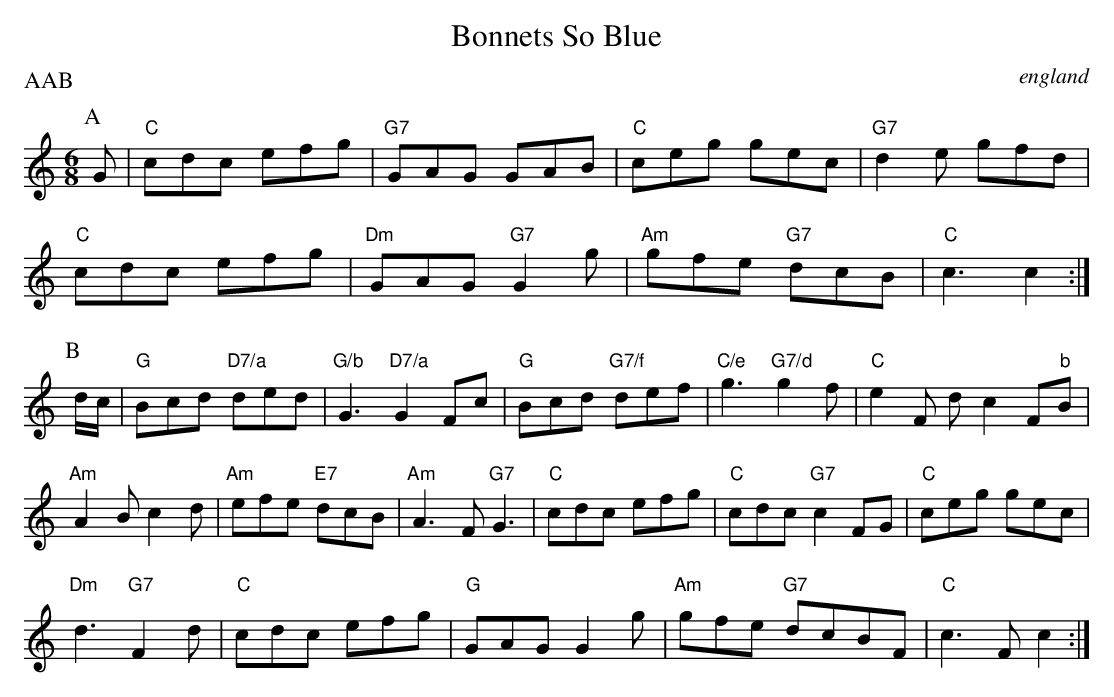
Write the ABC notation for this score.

X:1
T:Bonnets So Blue
O:england
P:AAB
M:4/4
K:C
M:6/8
P:A
G|"C"cdc efg|"G7"GAG GAB|"C"ceg gec|"G7"d2e gfd|
"C"cdc efg|"Dm"GAG "G7"G2g|"Am"gfe "G7"dcB|"C"c3 c2:|
P:B
d/2c/2|"G"Bcd "D7/a"ded|"G/b"G3 "D7/a"G2Fc|"G"Bcd "G7/f"def|"C/e"g3 "G7/d"g2f|\
"C"e2F dc2F"b"B|
"Am"A2B c2d|"Am"efe "E7"dcB|"Am"A3 F"G7"G3|"C"cdc efg|"C"cdc "G7"c2FG|\
"C"ceg gec|
"Dm"d3 "G7"F2d|"C"cdc efg|"G"GAG G2g|"Am"gfe "G7"dcBF|"C"c3 Fc2:|
